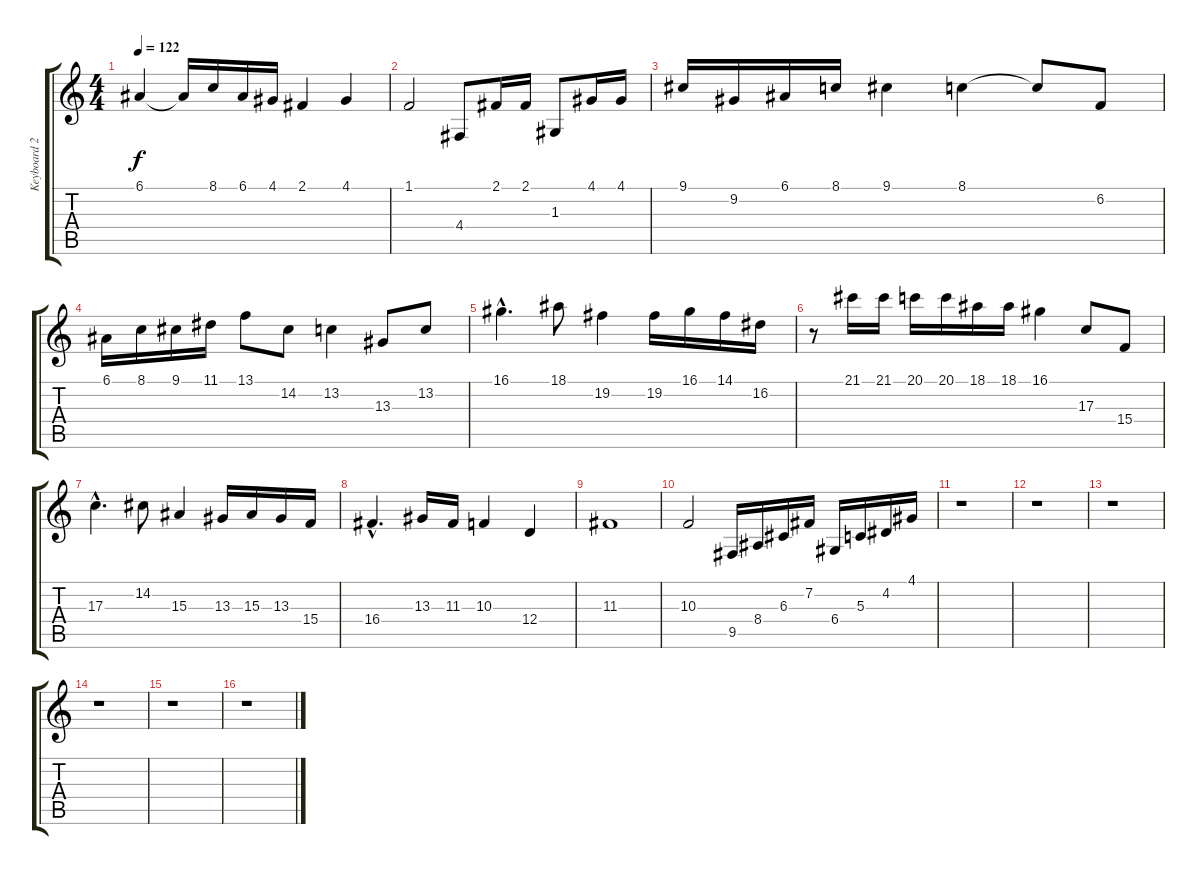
\track ("Keyboard 2" "Keyboard 2") {instrument lead2sawtooth}
\staff {score tabs}
\tuning (E4 B3 G3 D3 A2 E2) {hide}
\ts (4 4)
\tempo 122
\clef g2
\ks c
6.1.4{dy f} 6.1{t}.16 8.1.16 6.1.16 4.1.16 2.1.4 4.1.4 |
1.1.2 4.4.8 2.1.16 2.1.16 1.3.8 4.1.16 4.1.16 |
9.1.16 9.2.16 6.1.16 8.1.16 9.1.4 8.1.4 8.1{t}.8 6.2.8 |
6.1.16 8.1.16 9.1.16 11.1.16 13.1.8 14.2.8 13.2.4 13.3.8 13.2.8 |
16.1{hac}.4{d} 18.1.8 19.2.4 19.2.16 16.1.16 14.1.16 16.2.16 |
r.8 21.1.16 21.1.16 20.1.16 20.1.16 18.1.16 18.1.16 16.1.4 17.3.8 15.4.8 |
17.3{hac}.4{d} 14.2.8 15.3.4 13.3.16 15.3.16 13.3.16 15.4.16 |
16.4{hac}.4{d} 13.3.16 11.3.16 10.3.4 12.4.4 |
11.3.1 |
10.3.2 9.5.16 8.4.16 6.3.16 7.2.16 6.4.16 5.3.16 4.2.16 4.1.16 |
r.1 |
r.1 |
r.1 |
r.1 |
r.1 |
r.1
